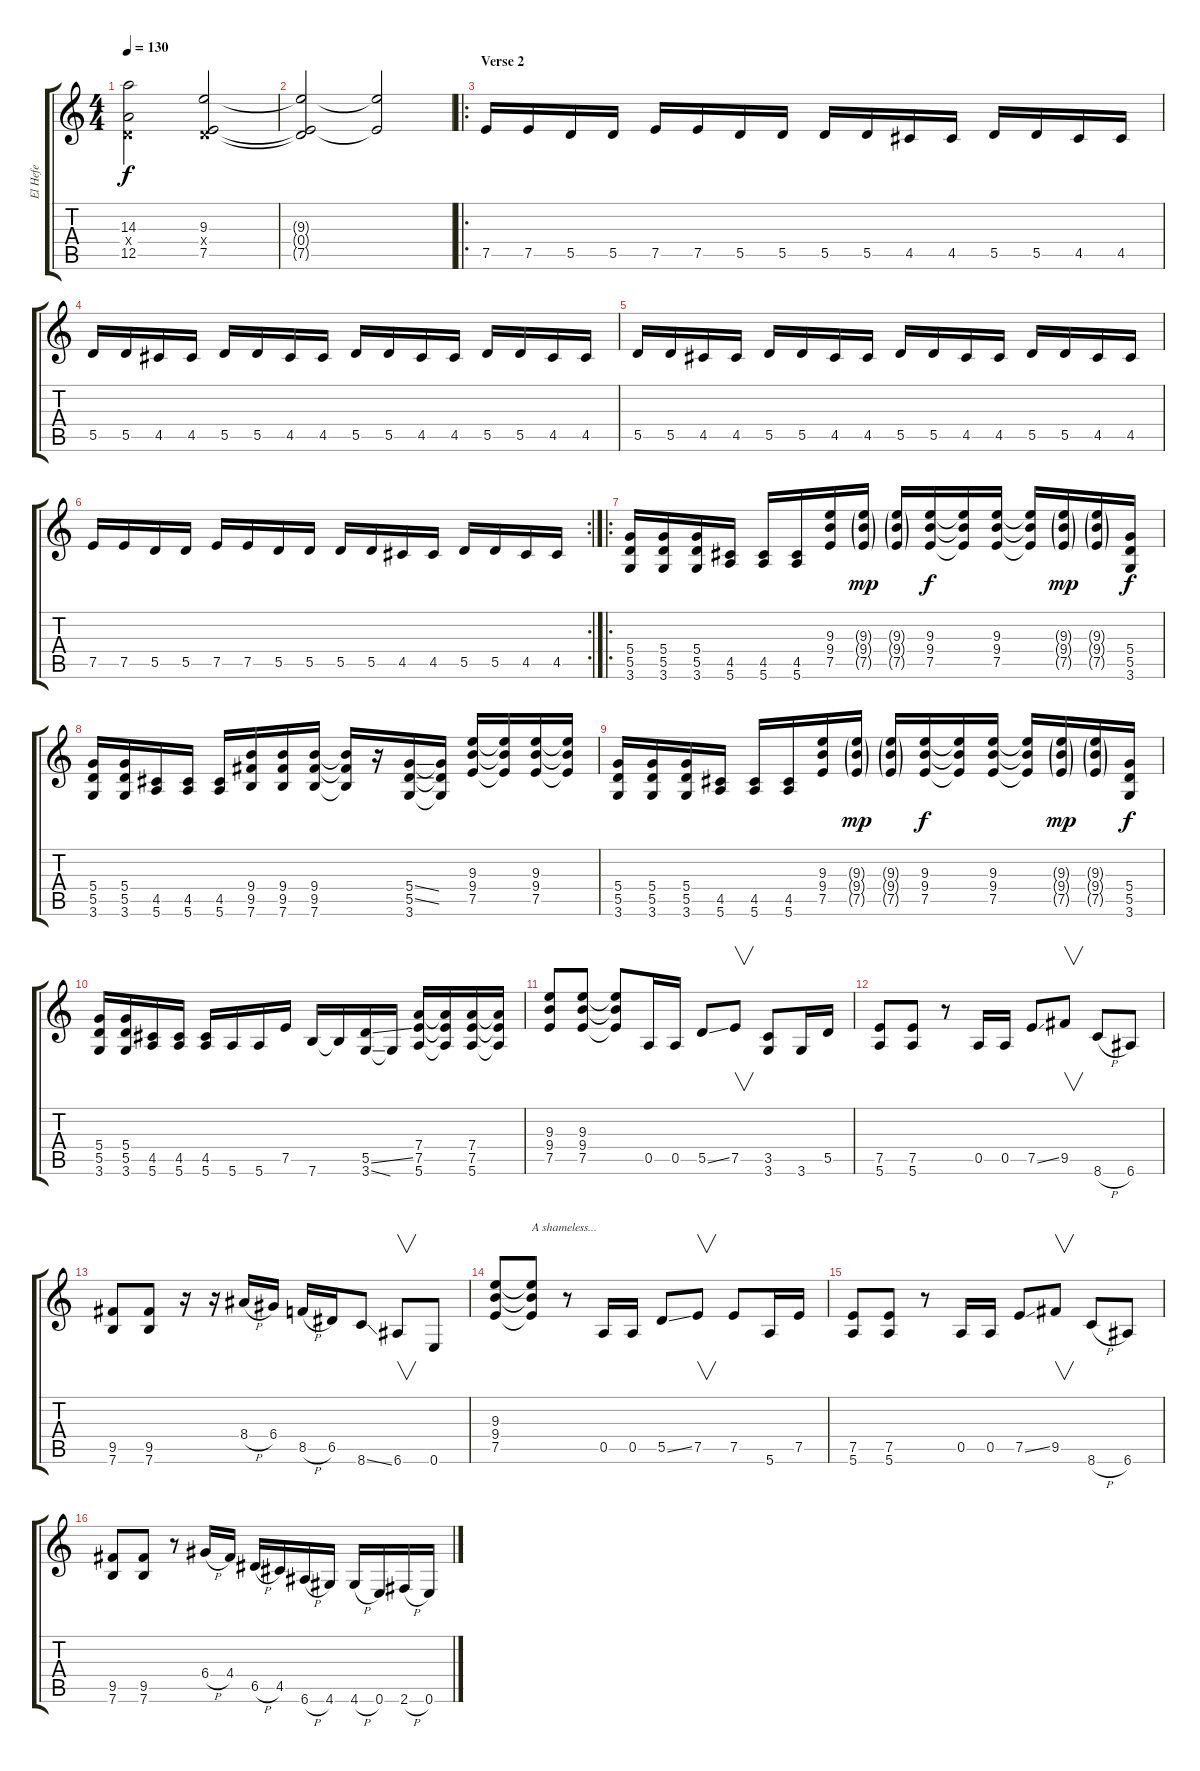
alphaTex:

\track ("El Hefe" "El Hefe") {instrument overdrivenguitar}
\staff {score tabs}
\tuning (E4 B3 G3 D3 A2 E2) {hide}
\ts (4 4)
\tempo 130
\clef g2
\ks c
(14.3 0.4{x} 12.5).2{dy f} (9.3 0.4{x} 7.5).2 |
(9.3{t} 0.4{t} 7.5{t}).2 (9.3{t} 7.5{t}).2 |
\ro
\section ("" "Verse 2")
7.5.16 7.5.16 5.5.16 5.5.16 7.5.16 7.5.16 5.5.16 5.5.16 5.5.16 5.5.16 4.5.16 4.5.16 5.5.16 5.5.16 4.5.16 4.5.16 |
5.5.16 5.5.16 4.5.16 4.5.16 5.5.16 5.5.16 4.5.16 4.5.16 5.5.16 5.5.16 4.5.16 4.5.16 5.5.16 5.5.16 4.5.16 4.5.16 |
5.5.16 5.5.16 4.5.16 4.5.16 5.5.16 5.5.16 4.5.16 4.5.16 5.5.16 5.5.16 4.5.16 4.5.16 5.5.16 5.5.16 4.5.16 4.5.16 |
\rc 2
7.5.16 7.5.16 5.5.16 5.5.16 7.5.16 7.5.16 5.5.16 5.5.16 5.5.16 5.5.16 4.5.16 4.5.16 5.5.16 5.5.16 4.5.16 4.5.16 |
\ro
(5.4 5.5 3.6).16 (5.4 5.5 3.6).16 (5.4 5.5 3.6).16 (4.5 5.6).16 (4.5 5.6).16 (4.5 5.6).16 (9.3 9.4 7.5).16 (9.3{g} 9.4{g} 7.5{g}).16{dy mp} (9.3{g} 9.4{g} 7.5{g}).16 (9.3 9.4 7.5).16{dy f} (9.3{t} 9.4{t} 7.5{t}).16 (9.3 9.4 7.5).16 (9.3{t} 9.4{t} 7.5{t}).16 (9.3{g} 9.4{g} 7.5{g}).16{dy mp} (9.3{g} 9.4{g} 7.5{g}).16 (5.4 5.5 3.6).16{dy f} |
(5.4 5.5 3.6).16 (5.4 5.5 3.6).16 (4.5 5.6).16 (4.5 5.6).16 (4.5 5.6).16 (9.4 9.5 7.6).16 (9.4 9.5 7.6).16 (9.4 9.5 7.6).16 (9.4{t} 9.5{t} 7.6{t}).16 r.16 (5.4{ss} 5.5{ss} 3.6).16 (5.4{t} 5.5{t} 3.6{t}).16 (9.3 9.4 7.5).16 (9.3{t} 9.4{t} 7.5{t}).16 (9.3 9.4 7.5).16 (9.3{t} 9.4{t} 7.5{t}).16 |
(5.4 5.5 3.6).16 (5.4 5.5 3.6).16 (5.4 5.5 3.6).16 (4.5 5.6).16 (4.5 5.6).16 (4.5 5.6).16 (9.3 9.4 7.5).16 (9.3{g} 9.4{g} 7.5{g}).16{dy mp} (9.3{g} 9.4{g} 7.5{g}).16 (9.3 9.4 7.5).16{dy f} (9.3{t} 9.4{t} 7.5{t}).16 (9.3 9.4 7.5).16 (9.3{t} 9.4{t} 7.5{t}).16 (9.3{g} 9.4{g} 7.5{g}).16{dy mp} (9.3{g} 9.4{g} 7.5{g}).16 (5.4 5.5 3.6).16{dy f} |
(5.4 5.5 3.6).16 (5.4 5.5 3.6).16 (4.5 5.6).16 (4.5 5.6).16 (4.5 5.6).16 5.6.16 5.6.16 7.5.16 7.6.16 7.6{t}.16 (5.5{ss} 3.6{ss}).16 3.6{t}.16 (7.4 7.5 5.6).16 (7.4{t} 7.5{t} 5.6{t}).16 (7.4 7.5 5.6).16 (7.4{t} 7.5{t} 5.6{t}).16 |
(9.3 9.4 7.5).8 (9.3 9.4 7.5).8 (9.3{t} 9.4{t} 7.5{t}).8 0.5.16 0.5.16 5.5{ss}.8 7.5.8{v} (3.5 3.6).8 3.6.16 5.5.16 |
(7.5 5.6).8 (7.5 5.6).8 r.8 0.5.16 0.5.16 7.5{ss}.8 9.5.8{v} 8.6{h}.8 6.6.8 |
(9.5 7.6).8 (9.5 7.6).8 r.16 r.16 8.4{h}.16 6.4.16 8.5{h}.16 6.5.16 8.6{ss}.8 6.6.8{v} 0.6.8 |
(9.3 9.4 7.5).8 (9.3{t} 9.4{t} 7.5{t}).8{txt "A shameless..."} r.8 0.5.16 0.5.16 5.5{ss}.8 7.5.8{v} 7.5.8 5.6.16 7.5.16 |
(7.5 5.6).8 (7.5 5.6).8 r.8 0.5.16 0.5.16 7.5{ss}.8 9.5.8{v} 8.6{h}.8 6.6.8 |
(9.5 7.6).8 (9.5 7.6).8 r.8 6.4{h}.16 4.4.16 6.5{h}.16 4.5.16 6.6{h}.16 4.6.16 4.6{h}.16 0.6.16 2.6{h}.16 0.6.16
